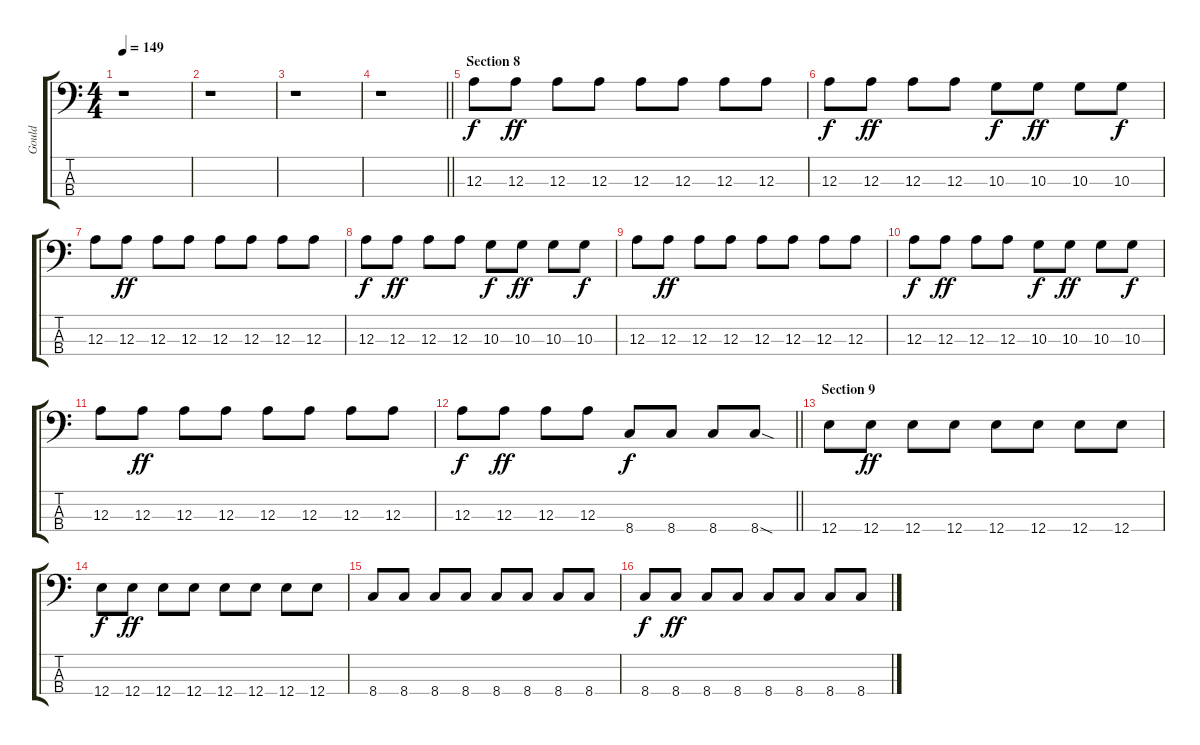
\track ("Gould" "Gould") {instrument electricbassfinger}
\staff {score tabs}
\tuning (G2 D2 A1 E1) {hide}
\ts (4 4)
\tempo 149
\clef f4
\ks c
r.1{dy f} |
r.1 |
r.1 |
\barLineRight lightlight
r.1 |
\section ("" "Section 8")
12.3.8 12.3.8{dy ff} 12.3.8 12.3.8 12.3.8 12.3.8 12.3.8 12.3.8 |
12.3.8{dy f} 12.3.8{dy ff} 12.3.8 12.3.8 10.3.8{dy f} 10.3.8{dy ff} 10.3.8 10.3.8{dy f} |
12.3.8 12.3.8{dy ff} 12.3.8 12.3.8 12.3.8 12.3.8 12.3.8 12.3.8 |
12.3.8{dy f} 12.3.8{dy ff} 12.3.8 12.3.8 10.3.8{dy f} 10.3.8{dy ff} 10.3.8 10.3.8{dy f} |
12.3.8 12.3.8{dy ff} 12.3.8 12.3.8 12.3.8 12.3.8 12.3.8 12.3.8 |
12.3.8{dy f} 12.3.8{dy ff} 12.3.8 12.3.8 10.3.8{dy f} 10.3.8{dy ff} 10.3.8 10.3.8{dy f} |
12.3.8 12.3.8{dy ff} 12.3.8 12.3.8 12.3.8 12.3.8 12.3.8 12.3.8 |
\barLineRight lightlight
12.3.8{dy f} 12.3.8{dy ff} 12.3.8 12.3.8 8.4.8{dy f} 8.4.8 8.4.8 8.4{sod}.8 |
\section ("" "Section 9")
12.4.8 12.4.8{dy ff} 12.4.8 12.4.8 12.4.8 12.4.8 12.4.8 12.4.8 |
12.4.8{dy f} 12.4.8{dy ff} 12.4.8 12.4.8 12.4.8 12.4.8 12.4.8 12.4.8 |
8.4.8 8.4.8 8.4.8 8.4.8 8.4.8 8.4.8 8.4.8 8.4.8 |
8.4.8{dy f} 8.4.8{dy ff} 8.4.8 8.4.8 8.4.8 8.4.8 8.4.8 8.4.8
